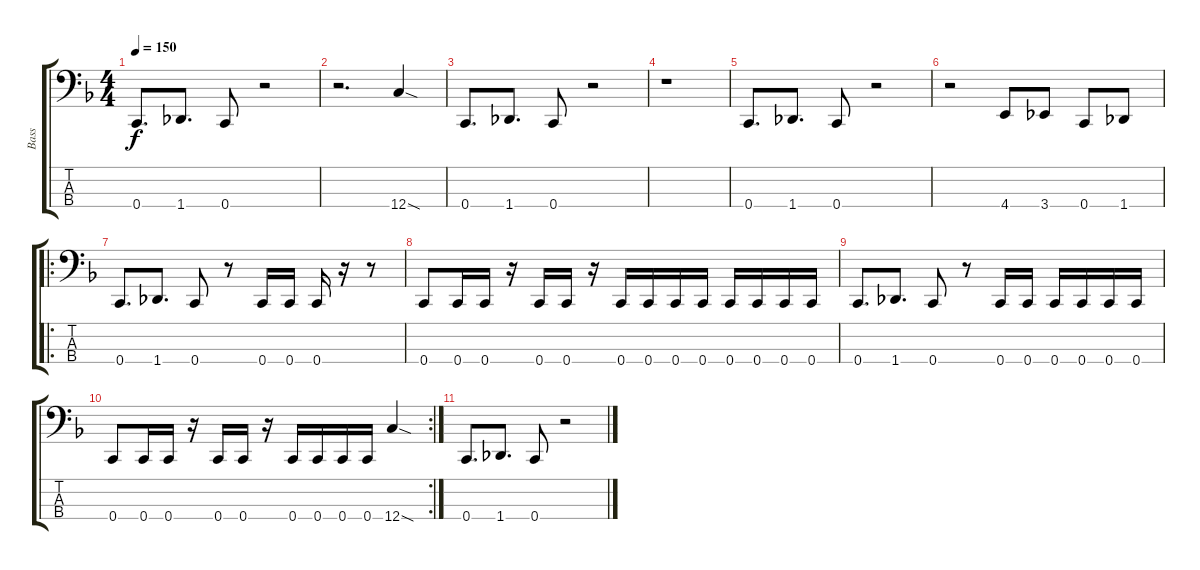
\track ("Bass" "Bass") {instrument electricbassfinger}
\staff {score tabs}
\tuning (F2 C2 G1 C1) {hide}
\ts (4 4)
\tempo 150
\clef f4
\ks dminor
0.4.8{d dy f} 1.4.8{d} 0.4.8 r.2 |
r.2{d} 12.4{sod}.4 |
0.4.8{d} 1.4.8{d} 0.4.8 r.2 |
r.1 |
0.4.8{d} 1.4.8{d} 0.4.8 r.2 |
r.2 4.4.8 3.4.8 0.4.8 1.4.8 |
\ro
0.4.8{d} 1.4.8{d} 0.4.8 r.8 0.4.16 0.4.16 0.4.16 r.16 r.8 |
0.4.8 0.4.16 0.4.16 r.16 0.4.16 0.4.16 r.16 0.4.16 0.4.16 0.4.16 0.4.16 0.4.16 0.4.16 0.4.16 0.4.16 |
0.4.8{d} 1.4.8{d} 0.4.8 r.8 0.4.16 0.4.16 0.4.16 0.4.16 0.4.16 0.4.16 |
\rc 2
0.4.8 0.4.16 0.4.16 r.16 0.4.16 0.4.16 r.16 0.4.16 0.4.16 0.4.16 0.4.16 12.4{sod}.4 |
0.4.8{d} 1.4.8{d} 0.4.8 r.2
